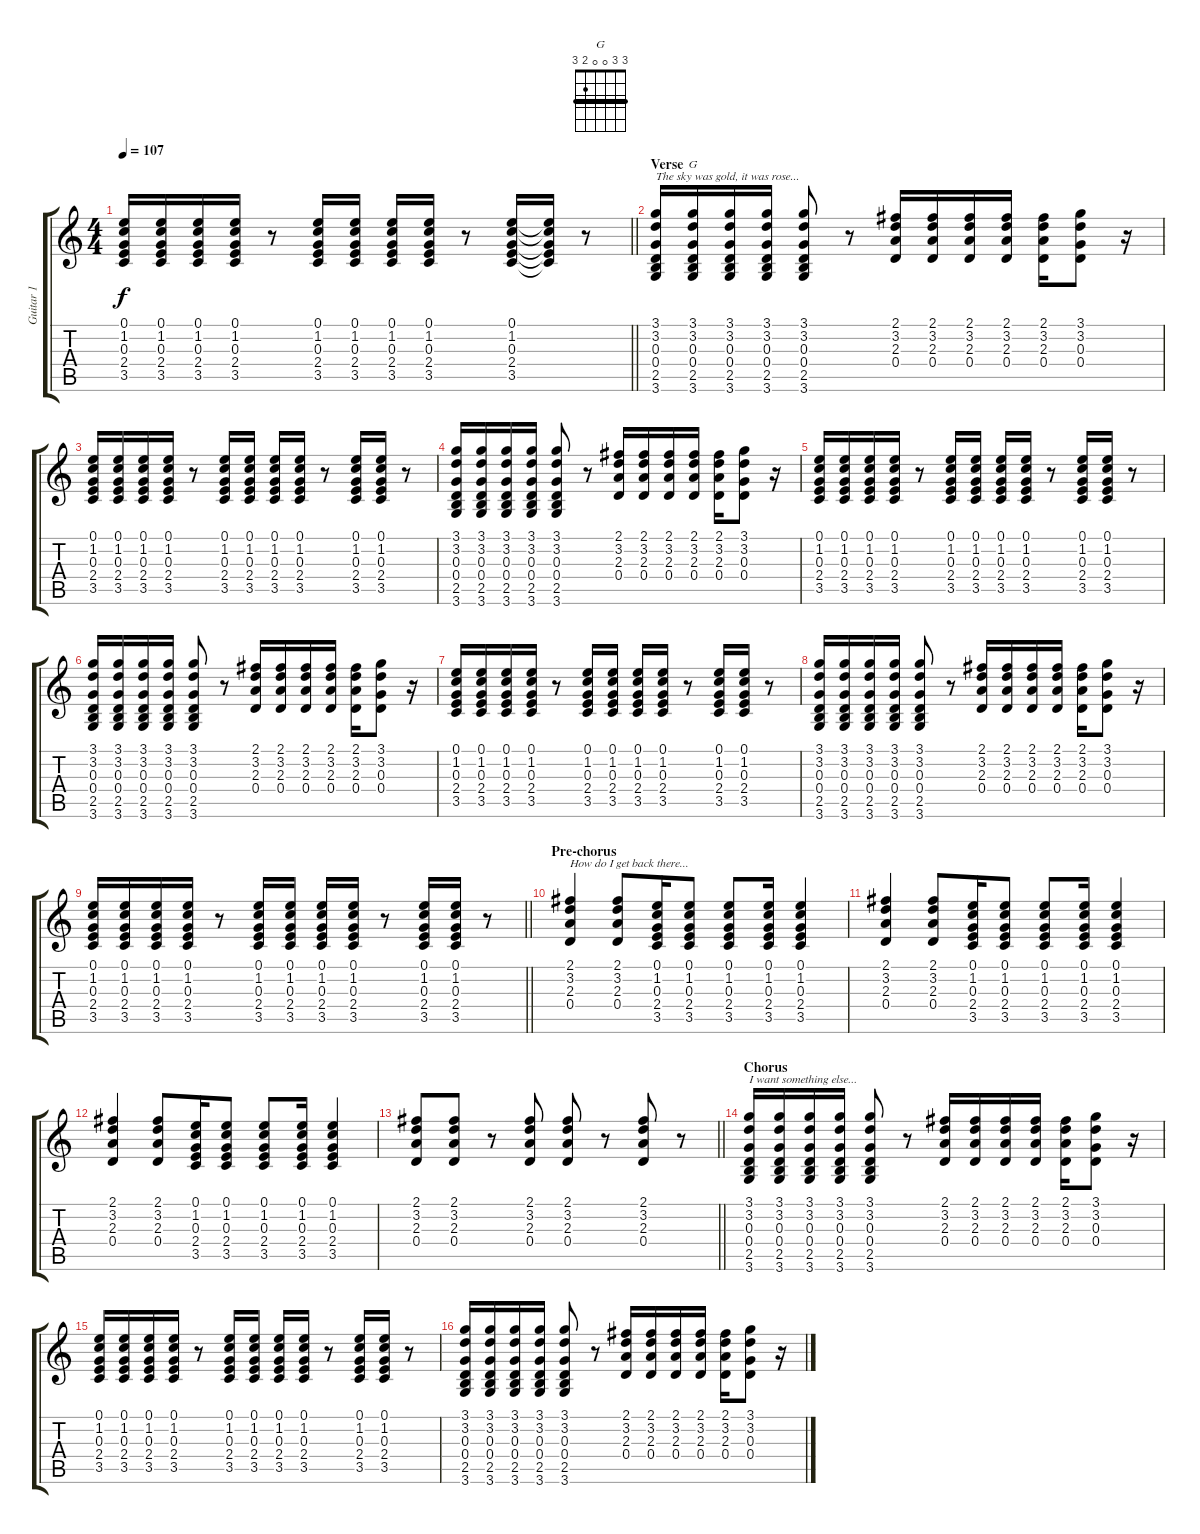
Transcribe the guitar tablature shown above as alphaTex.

\track ("Guitar 1" "Guitar 1") {instrument distortionguitar}
\staff {score tabs}
\tuning (E4 B3 G3 D3 A2 E2) {hide}
\chord ("G" 3 3 0 0 2 3) {barre 3}
\ts (4 4)
\tempo 107
\clef g2
\barLineRight lightlight
\ks c
(0.1 1.2 0.3 2.4 3.5).16{dy f} (0.1 1.2 0.3 2.4 3.5).16 (0.1 1.2 0.3 2.4 3.5).16 (0.1 1.2 0.3 2.4 3.5).16 r.8 (0.1 1.2 0.3 2.4 3.5).16 (0.1 1.2 0.3 2.4 3.5).16 (0.1 1.2 0.3 2.4 3.5).16 (0.1 1.2 0.3 2.4 3.5).16 r.8 (0.1 1.2 0.3 2.4 3.5).16 (0.1{t} 1.2{t} 0.3{t} 2.4{t} 3.5{t}).16 r.8 |
\section ("" "Verse")
(3.1 3.2 0.3 0.4 2.5 3.6).16{txt "The sky was gold, it was rose..." instrument electricguitarmuted} (3.1 3.2 0.3 0.4 2.5 3.6).16{ch "G"} (3.1 3.2 0.3 0.4 2.5 3.6).16 (3.1 3.2 0.3 0.4 2.5 3.6).16 (3.1 3.2 0.3 0.4 2.5 3.6).8 r.8 (2.1 3.2 2.3 0.4).16 (2.1 3.2 2.3 0.4).16 (2.1 3.2 2.3 0.4).16 (2.1 3.2 2.3 0.4).16 (2.1 3.2 2.3 0.4).16 (3.1 3.2 0.3 0.4).8 r.16 |
(0.1 1.2 0.3 2.4 3.5).16 (0.1 1.2 0.3 2.4 3.5).16 (0.1 1.2 0.3 2.4 3.5).16 (0.1 1.2 0.3 2.4 3.5).16 r.8 (0.1 1.2 0.3 2.4 3.5).16 (0.1 1.2 0.3 2.4 3.5).16 (0.1 1.2 0.3 2.4 3.5).16 (0.1 1.2 0.3 2.4 3.5).16 r.8 (0.1 1.2 0.3 2.4 3.5).16 (0.1 1.2 0.3 2.4 3.5).16 r.8 |
(3.1 3.2 0.3 0.4 2.5 3.6).16 (3.1 3.2 0.3 0.4 2.5 3.6).16 (3.1 3.2 0.3 0.4 2.5 3.6).16 (3.1 3.2 0.3 0.4 2.5 3.6).16 (3.1 3.2 0.3 0.4 2.5 3.6).8 r.8 (2.1 3.2 2.3 0.4).16 (2.1 3.2 2.3 0.4).16 (2.1 3.2 2.3 0.4).16 (2.1 3.2 2.3 0.4).16 (2.1 3.2 2.3 0.4).16 (3.1 3.2 0.3 0.4).8 r.16 |
(0.1 1.2 0.3 2.4 3.5).16 (0.1 1.2 0.3 2.4 3.5).16 (0.1 1.2 0.3 2.4 3.5).16 (0.1 1.2 0.3 2.4 3.5).16 r.8 (0.1 1.2 0.3 2.4 3.5).16 (0.1 1.2 0.3 2.4 3.5).16 (0.1 1.2 0.3 2.4 3.5).16 (0.1 1.2 0.3 2.4 3.5).16 r.8 (0.1 1.2 0.3 2.4 3.5).16 (0.1 1.2 0.3 2.4 3.5).16 r.8 |
(3.1 3.2 0.3 0.4 2.5 3.6).16{instrument distortionguitar} (3.1 3.2 0.3 0.4 2.5 3.6).16 (3.1 3.2 0.3 0.4 2.5 3.6).16 (3.1 3.2 0.3 0.4 2.5 3.6).16 (3.1 3.2 0.3 0.4 2.5 3.6).8 r.8 (2.1 3.2 2.3 0.4).16{instrument electricguitarmuted} (2.1 3.2 2.3 0.4).16 (2.1 3.2 2.3 0.4).16 (2.1 3.2 2.3 0.4).16 (2.1 3.2 2.3 0.4).16 (3.1 3.2 0.3 0.4).8 r.16 |
(0.1 1.2 0.3 2.4 3.5).16 (0.1 1.2 0.3 2.4 3.5).16 (0.1 1.2 0.3 2.4 3.5).16 (0.1 1.2 0.3 2.4 3.5).16 r.8 (0.1 1.2 0.3 2.4 3.5).16 (0.1 1.2 0.3 2.4 3.5).16 (0.1 1.2 0.3 2.4 3.5).16 (0.1 1.2 0.3 2.4 3.5).16 r.8 (0.1 1.2 0.3 2.4 3.5).16 (0.1 1.2 0.3 2.4 3.5).16 r.8 |
(3.1 3.2 0.3 0.4 2.5 3.6).16 (3.1 3.2 0.3 0.4 2.5 3.6).16 (3.1 3.2 0.3 0.4 2.5 3.6).16 (3.1 3.2 0.3 0.4 2.5 3.6).16 (3.1 3.2 0.3 0.4 2.5 3.6).8 r.8 (2.1 3.2 2.3 0.4).16 (2.1 3.2 2.3 0.4).16 (2.1 3.2 2.3 0.4).16 (2.1 3.2 2.3 0.4).16 (2.1 3.2 2.3 0.4).16 (3.1 3.2 0.3 0.4).8 r.16 |
\barLineRight lightlight
(0.1 1.2 0.3 2.4 3.5).16 (0.1 1.2 0.3 2.4 3.5).16 (0.1 1.2 0.3 2.4 3.5).16 (0.1 1.2 0.3 2.4 3.5).16 r.8 (0.1 1.2 0.3 2.4 3.5).16 (0.1 1.2 0.3 2.4 3.5).16 (0.1 1.2 0.3 2.4 3.5).16 (0.1 1.2 0.3 2.4 3.5).16 r.8 (0.1 1.2 0.3 2.4 3.5).16 (0.1 1.2 0.3 2.4 3.5).16 r.8 |
\section ("" "Pre-chorus")
(2.1 3.2 2.3 0.4).4{txt "How do I get back there..." instrument distortionguitar} (2.1 3.2 2.3 0.4).8 (0.1 1.2 0.3 2.4 3.5).16 (0.1 1.2 0.3 2.4 3.5).8 (0.1 1.2 0.3 2.4 3.5).8 (0.1 1.2 0.3 2.4 3.5).16 (0.1 1.2 0.3 2.4 3.5).4 |
(2.1 3.2 2.3 0.4).4 (2.1 3.2 2.3 0.4).8 (0.1 1.2 0.3 2.4 3.5).16 (0.1 1.2 0.3 2.4 3.5).8 (0.1 1.2 0.3 2.4 3.5).8 (0.1 1.2 0.3 2.4 3.5).16 (0.1 1.2 0.3 2.4 3.5).4 |
(2.1 3.2 2.3 0.4).4 (2.1 3.2 2.3 0.4).8 (0.1 1.2 0.3 2.4 3.5).16 (0.1 1.2 0.3 2.4 3.5).8 (0.1 1.2 0.3 2.4 3.5).8 (0.1 1.2 0.3 2.4 3.5).16 (0.1 1.2 0.3 2.4 3.5).4 |
\barLineRight lightlight
(2.1 3.2 2.3 0.4).8 (2.1 3.2 2.3 0.4).8 r.8 (2.1 3.2 2.3 0.4).8 (2.1 3.2 2.3 0.4).8 r.8 (2.1 3.2 2.3 0.4).8 r.8 |
\section ("" "Chorus")
(3.1 3.2 0.3 0.4 2.5 3.6).16{txt "I want something else..."} (3.1 3.2 0.3 0.4 2.5 3.6).16 (3.1 3.2 0.3 0.4 2.5 3.6).16 (3.1 3.2 0.3 0.4 2.5 3.6).16 (3.1 3.2 0.3 0.4 2.5 3.6).8 r.8 (2.1 3.2 2.3 0.4).16 (2.1 3.2 2.3 0.4).16 (2.1 3.2 2.3 0.4).16 (2.1 3.2 2.3 0.4).16 (2.1 3.2 2.3 0.4).16 (3.1 3.2 0.3 0.4).8 r.16 |
(0.1 1.2 0.3 2.4 3.5).16 (0.1 1.2 0.3 2.4 3.5).16 (0.1 1.2 0.3 2.4 3.5).16 (0.1 1.2 0.3 2.4 3.5).16 r.8 (0.1 1.2 0.3 2.4 3.5).16 (0.1 1.2 0.3 2.4 3.5).16 (0.1 1.2 0.3 2.4 3.5).16 (0.1 1.2 0.3 2.4 3.5).16 r.8 (0.1 1.2 0.3 2.4 3.5).16 (0.1 1.2 0.3 2.4 3.5).16 r.8 |
(3.1 3.2 0.3 0.4 2.5 3.6).16 (3.1 3.2 0.3 0.4 2.5 3.6).16 (3.1 3.2 0.3 0.4 2.5 3.6).16 (3.1 3.2 0.3 0.4 2.5 3.6).16 (3.1 3.2 0.3 0.4 2.5 3.6).8 r.8 (2.1 3.2 2.3 0.4).16 (2.1 3.2 2.3 0.4).16 (2.1 3.2 2.3 0.4).16 (2.1 3.2 2.3 0.4).16 (2.1 3.2 2.3 0.4).16 (3.1 3.2 0.3 0.4).8 r.16
